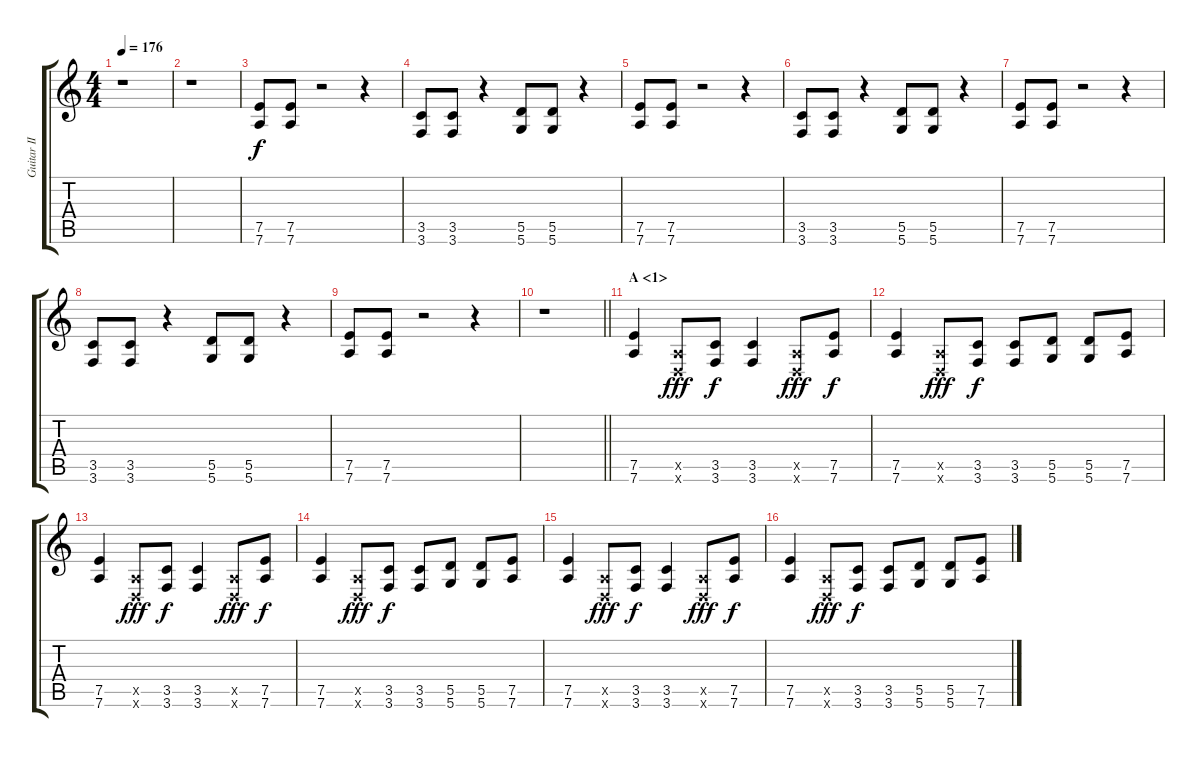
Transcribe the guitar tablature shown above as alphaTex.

\track ("Guitar II" "Guitar II") {instrument distortionguitar}
\staff {score tabs}
\tuning (E4 B3 G3 D3 A2 D2) {hide}
\ts (4 4)
\tempo 176
\clef g2
\ks c
r.1{dy f} |
r.1 |
(7.5 7.6).8 (7.5 7.6).8 r.2 r.4 |
(3.5 3.6).8 (3.5 3.6).8 r.4 (5.5 5.6).8 (5.5 5.6).8 r.4 |
(7.5 7.6).8 (7.5 7.6).8 r.2 r.4 |
(3.5 3.6).8 (3.5 3.6).8 r.4 (5.5 5.6).8 (5.5 5.6).8 r.4 |
(7.5 7.6).8 (7.5 7.6).8 r.2 r.4 |
(3.5 3.6).8 (3.5 3.6).8 r.4 (5.5 5.6).8 (5.5 5.6).8 r.4 |
(7.5 7.6).8 (7.5 7.6).8 r.2 r.4 |
\barLineRight lightlight
r.1 |
\section ("" "A <1>")
(7.5 7.6).4 (0.5{x} 0.6{x}).8{dy fff} (3.5 3.6).8{dy f} (3.5 3.6).4 (0.5{x} 0.6{x}).8{dy fff} (7.5 7.6).8{dy f} |
(7.5 7.6).4 (0.5{x} 0.6{x}).8{dy fff} (3.5 3.6).8{dy f} (3.5 3.6).8 (5.5 5.6).8 (5.5 5.6).8 (7.5 7.6).8 |
(7.5 7.6).4 (0.5{x} 0.6{x}).8{dy fff} (3.5 3.6).8{dy f} (3.5 3.6).4 (0.5{x} 0.6{x}).8{dy fff} (7.5 7.6).8{dy f} |
(7.5 7.6).4 (0.5{x} 0.6{x}).8{dy fff} (3.5 3.6).8{dy f} (3.5 3.6).8 (5.5 5.6).8 (5.5 5.6).8 (7.5 7.6).8 |
(7.5 7.6).4 (0.5{x} 0.6{x}).8{dy fff} (3.5 3.6).8{dy f} (3.5 3.6).4 (0.5{x} 0.6{x}).8{dy fff} (7.5 7.6).8{dy f} |
(7.5 7.6).4 (0.5{x} 0.6{x}).8{dy fff} (3.5 3.6).8{dy f} (3.5 3.6).8 (5.5 5.6).8 (5.5 5.6).8 (7.5 7.6).8
